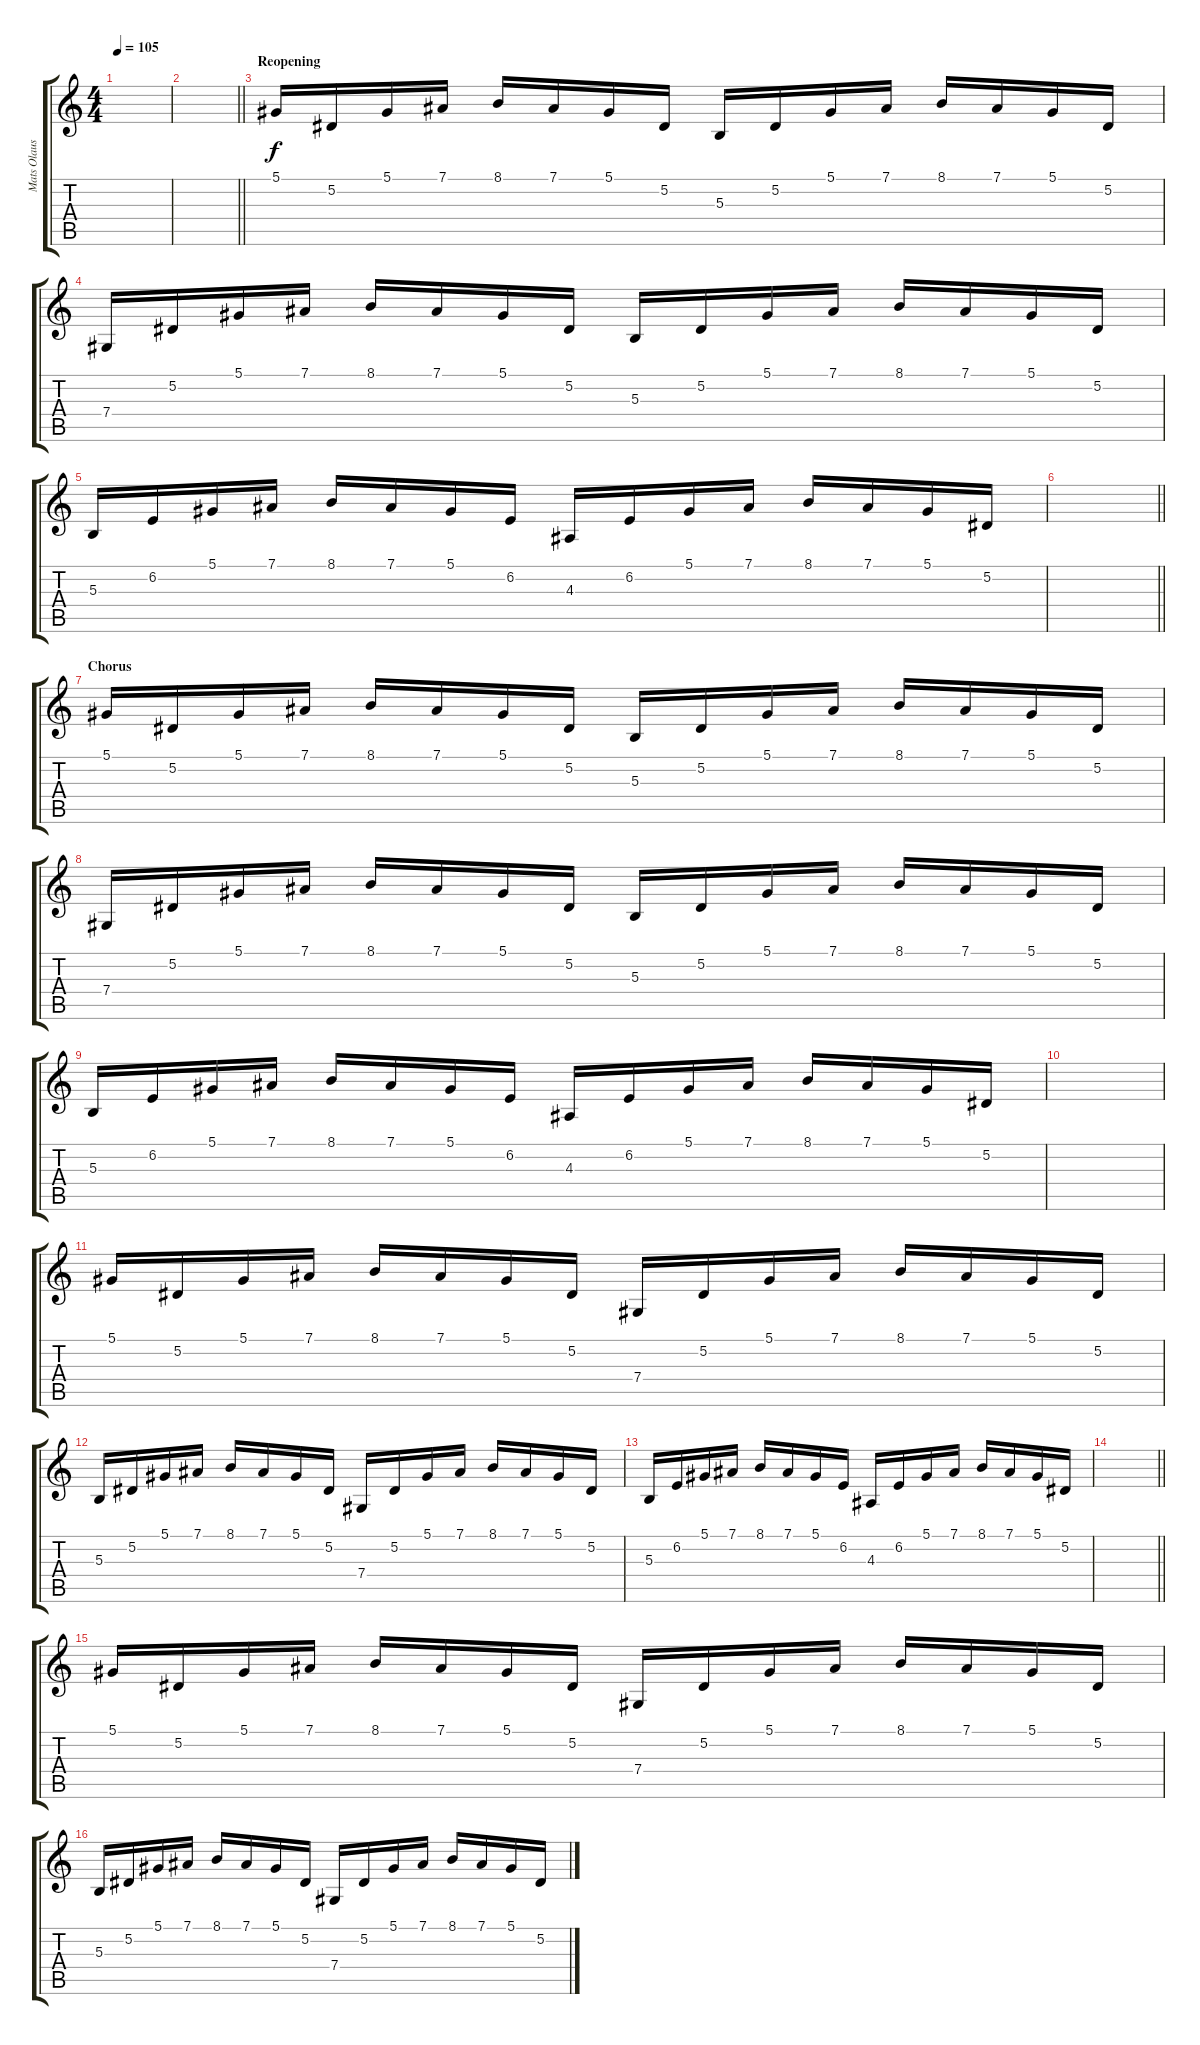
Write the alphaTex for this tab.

\track ("Mats Olausson" "Mats Olaus") {instrument vibraphone}
\staff {score tabs}
\tuning (Eb4 Bb3 Gb3 Db3 Ab2 Eb2) {hide}
\ts (4 4)
\tempo 105
\clef g2
\ks c
|
\barLineRight lightlight
|
\section ("" "Reopening")
5.1.16 5.2.16 5.1.16 7.1.16 8.1.16 7.1.16 5.1.16 5.2.16 5.3.16 5.2.16 5.1.16 7.1.16 8.1.16 7.1.16 5.1.16 5.2.16 |
7.4.16 5.2.16 5.1.16 7.1.16 8.1.16 7.1.16 5.1.16 5.2.16 5.3.16 5.2.16 5.1.16 7.1.16 8.1.16 7.1.16 5.1.16 5.2.16 |
5.3.16 6.2.16 5.1.16 7.1.16 8.1.16 7.1.16 5.1.16 6.2.16 4.3.16 6.2.16 5.1.16 7.1.16 8.1.16 7.1.16 5.1.16 5.2.16 |
\barLineRight lightlight
|
\section ("" "Chorus")
5.1.16 5.2.16 5.1.16 7.1.16 8.1.16 7.1.16 5.1.16 5.2.16 5.3.16 5.2.16 5.1.16 7.1.16 8.1.16 7.1.16 5.1.16 5.2.16 |
7.4.16 5.2.16 5.1.16 7.1.16 8.1.16 7.1.16 5.1.16 5.2.16 5.3.16 5.2.16 5.1.16 7.1.16 8.1.16 7.1.16 5.1.16 5.2.16 |
5.3.16 6.2.16 5.1.16 7.1.16 8.1.16 7.1.16 5.1.16 6.2.16 4.3.16 6.2.16 5.1.16 7.1.16 8.1.16 7.1.16 5.1.16 5.2.16 |
|
5.1.16 5.2.16 5.1.16 7.1.16 8.1.16 7.1.16 5.1.16 5.2.16 7.4.16 5.2.16 5.1.16 7.1.16 8.1.16 7.1.16 5.1.16 5.2.16 |
5.3.16 5.2.16 5.1.16 7.1.16 8.1.16 7.1.16 5.1.16 5.2.16 7.4.16 5.2.16 5.1.16 7.1.16 8.1.16 7.1.16 5.1.16 5.2.16 |
5.3.16 6.2.16 5.1.16 7.1.16 8.1.16 7.1.16 5.1.16 6.2.16 4.3.16 6.2.16 5.1.16 7.1.16 8.1.16 7.1.16 5.1.16 5.2.16 |
\barLineRight lightlight
|
5.1.16 5.2.16 5.1.16 7.1.16 8.1.16 7.1.16 5.1.16 5.2.16 7.4.16 5.2.16 5.1.16 7.1.16 8.1.16 7.1.16 5.1.16 5.2.16 |
5.3.16 5.2.16 5.1.16 7.1.16 8.1.16 7.1.16 5.1.16 5.2.16 7.4.16 5.2.16 5.1.16 7.1.16 8.1.16 7.1.16 5.1.16 5.2.16
